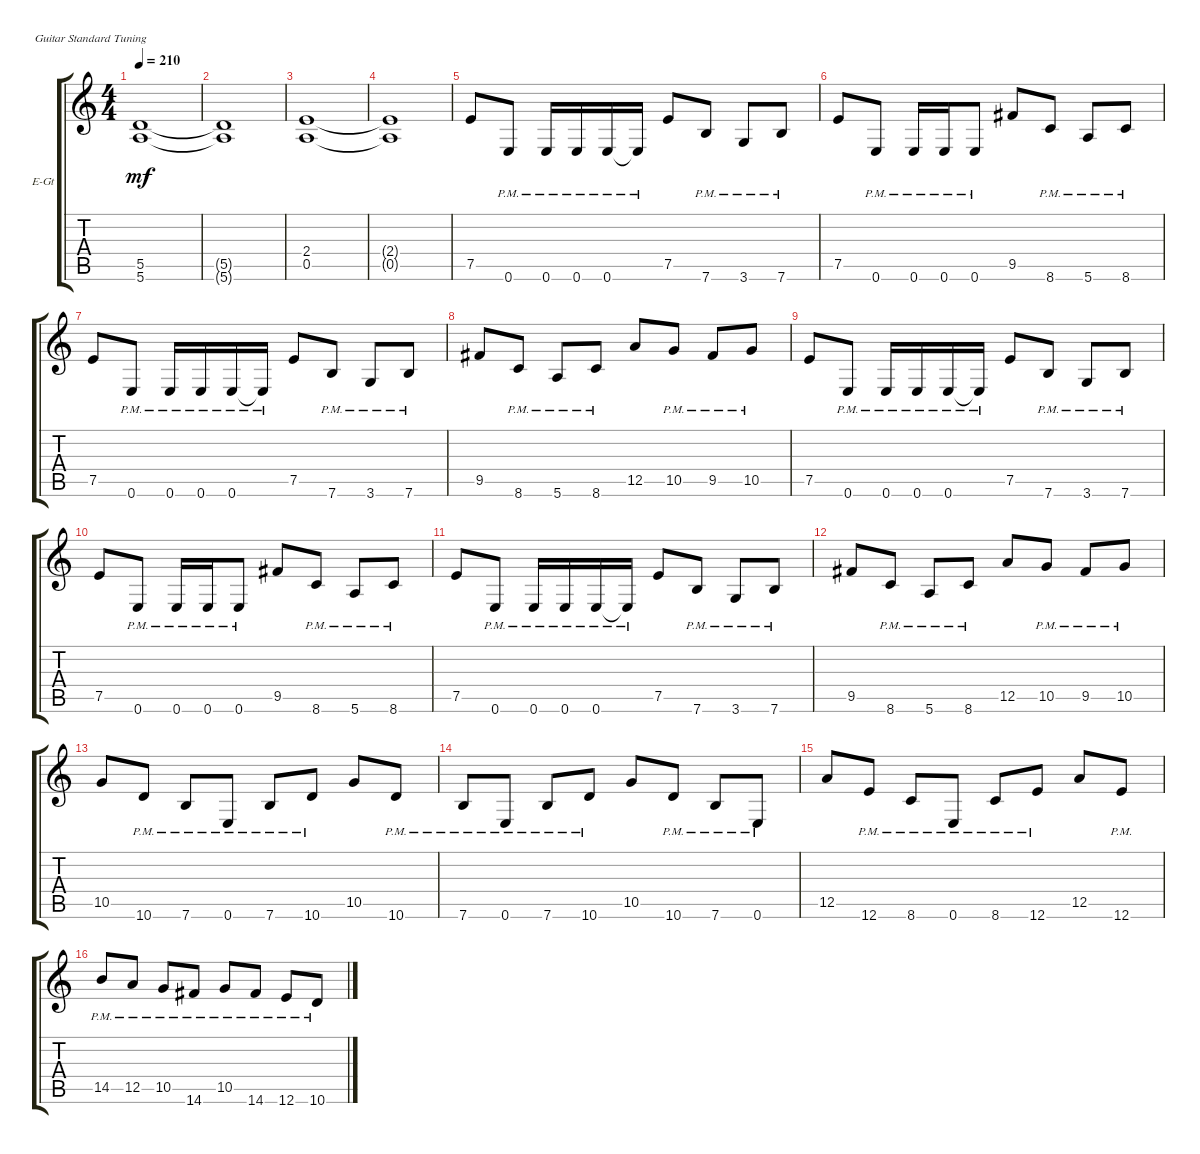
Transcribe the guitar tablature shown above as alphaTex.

\bracketExtendMode groupsimilarinstruments
\firstSystemTrackNameOrientation horizontal
\otherSystemsTrackNameOrientation horizontal
\track ("left" "E-Gt") {instrument distortionguitar}
\staff {score tabs}
\tuning (E4 B3 G3 D3 A2 E2)
\ts (4 4)
\tempo 210
\clef g2
\ks c
(5.5 5.6).1{dy mf} |
(5.5{t} 5.6{t}).1 |
(0.5 2.4).1 |
(2.4{t} 0.5{t}).1 |
7.5.8 0.6{pm}.8 0.6{pm}.16 0.6{pm}.16 0.6{pm}.16 0.6{pm t}.16 7.5.8 7.6{pm}.8 3.6{pm}.8 7.6{pm}.8 |
7.5.8 0.6{pm}.8 0.6{pm}.16 0.6{pm}.16 0.6{pm}.8 9.5.8 8.6{pm}.8 5.6{pm}.8 8.6{pm}.8 |
7.5.8 0.6{pm}.8 0.6{pm}.16 0.6{pm}.16 0.6{pm}.16 0.6{pm t}.16 7.5.8 7.6{pm}.8 3.6{pm}.8 7.6{pm}.8 |
9.5.8 8.6{pm}.8 5.6{pm}.8 8.6{pm}.8 12.5.8 10.5{pm}.8 9.5{pm}.8 10.5{pm}.8 |
7.5.8 0.6{pm}.8 0.6{pm}.16 0.6{pm}.16 0.6{pm}.16 0.6{pm t}.16 7.5.8 7.6{pm}.8 3.6{pm}.8 7.6{pm}.8 |
7.5.8 0.6{pm}.8 0.6{pm}.16 0.6{pm}.16 0.6{pm}.8 9.5.8 8.6{pm}.8 5.6{pm}.8 8.6{pm}.8 |
7.5.8 0.6{pm}.8 0.6{pm}.16 0.6{pm}.16 0.6{pm}.16 0.6{pm t}.16 7.5.8 7.6{pm}.8 3.6{pm}.8 7.6{pm}.8 |
9.5.8 8.6{pm}.8 5.6{pm}.8 8.6{pm}.8 12.5.8 10.5{pm}.8 9.5{pm}.8 10.5{pm}.8 |
10.5.8 10.6{pm}.8 7.6{pm}.8 0.6{pm}.8 7.6{pm}.8 10.6{pm}.8 10.5.8 10.6{pm}.8 |
7.6{pm}.8 0.6{pm}.8 7.6{pm}.8 10.6{pm}.8 10.5.8 10.6{pm}.8 7.6{pm}.8 0.6{pm}.8 |
12.5.8 12.6{pm}.8 8.6{pm}.8 0.6{pm}.8 8.6{pm}.8 12.6{pm}.8 12.5.8 12.6{pm}.8 |
14.5{pm}.8 12.5{pm}.8 10.5{pm}.8 14.6{pm}.8 10.5{pm}.8 14.6{pm}.8 12.6{pm}.8 10.6{pm}.8
